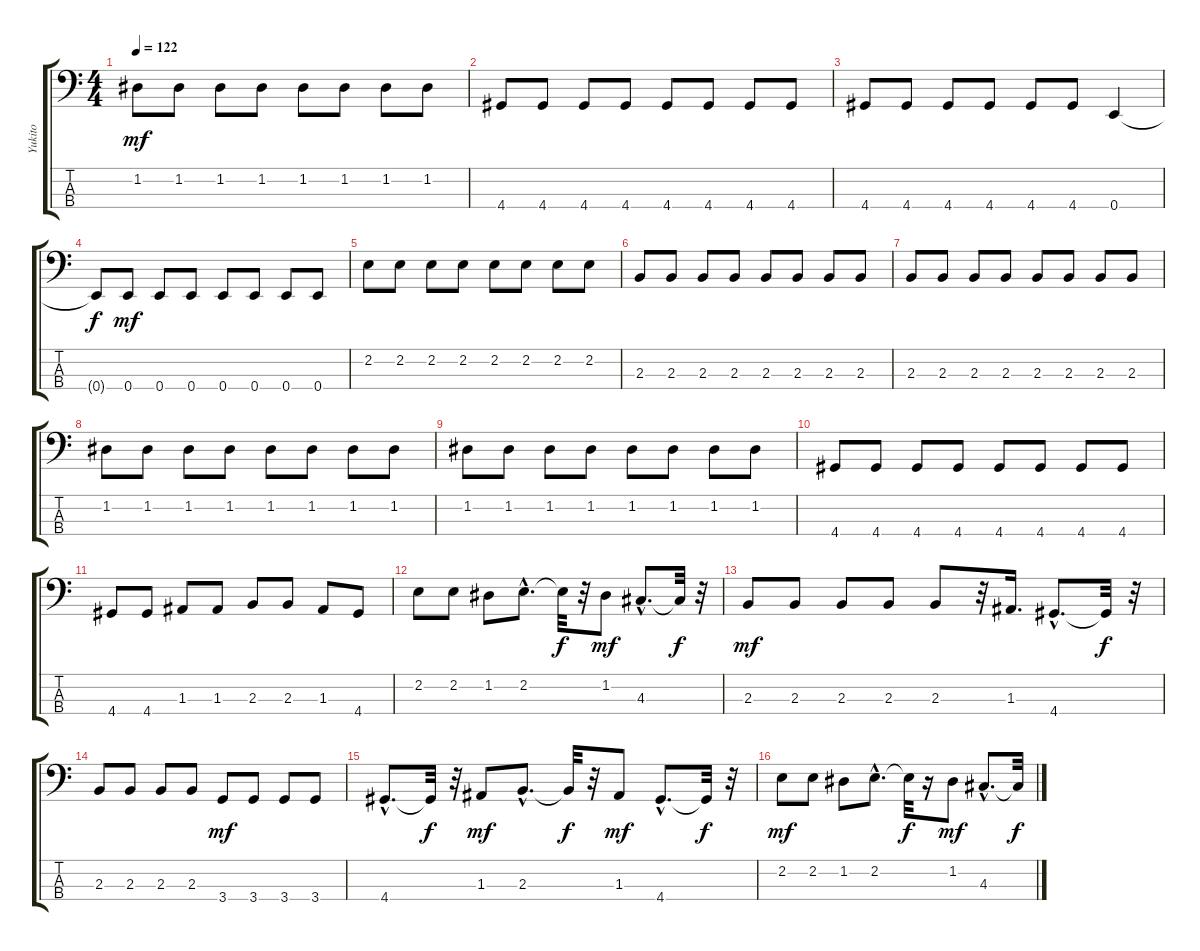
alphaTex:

\track ("Yukito" "Yukito") {instrument electricbasspick}
\staff {score tabs}
\tuning (G2 D2 A1 E1) {hide}
\ts (4 4)
\tempo 122
\clef f4
\ks c
1.2.8{dy mf} 1.2.8 1.2.8 1.2.8 1.2.8 1.2.8 1.2.8 1.2.8 |
4.4.8 4.4.8 4.4.8 4.4.8 4.4.8 4.4.8 4.4.8 4.4.8 |
4.4.8 4.4.8 4.4.8 4.4.8 4.4.8 4.4.8 0.4.4 |
0.4{t}.8{dy f} 0.4.8{dy mf} 0.4.8 0.4.8 0.4.8 0.4.8 0.4.8 0.4.8 |
2.2.8 2.2.8 2.2.8 2.2.8 2.2.8 2.2.8 2.2.8 2.2.8 |
2.3.8 2.3.8 2.3.8 2.3.8 2.3.8 2.3.8 2.3.8 2.3.8 |
2.3.8 2.3.8 2.3.8 2.3.8 2.3.8 2.3.8 2.3.8 2.3.8 |
1.2.8 1.2.8 1.2.8 1.2.8 1.2.8 1.2.8 1.2.8 1.2.8 |
1.2.8 1.2.8 1.2.8 1.2.8 1.2.8 1.2.8 1.2.8 1.2.8 |
4.4.8 4.4.8 4.4.8 4.4.8 4.4.8 4.4.8 4.4.8 4.4.8 |
4.4.8 4.4.8 1.3.8 1.3.8 2.3.8 2.3.8 1.3.8 4.4.8 |
2.2.8 2.2.8 1.2.8 2.2{hac}.8{d} 2.2{t}.32{dy f} r.32 1.2.8{dy mf} 4.3{hac}.8{d} 4.3{t}.32{dy f} r.32 |
2.3.8{dy mf} 2.3.8 2.3.8 2.3.8 2.3.8 r.32 1.3.16{d} 4.4{hac}.8{d} 4.4{t}.32{dy f} r.32 |
2.3.8 2.3.8 2.3.8 2.3.8 3.4.8{dy mf} 3.4.8 3.4.8 3.4.8 |
4.4{hac}.8{d} 4.4{t}.32{dy f} r.32 1.3.8{dy mf} 2.3{hac}.8{d} 2.3{t}.32{dy f} r.32 1.3.8{dy mf} 4.4{hac}.8{d} 4.4{t}.32{dy f} r.32 |
2.2.8{dy mf} 2.2.8 1.2.8 2.2{hac}.8{d} 2.2{t}.32{dy f} r.16 1.2.8{dy mf} 4.3{hac}.8{d} 4.3{t}.32{dy f}
